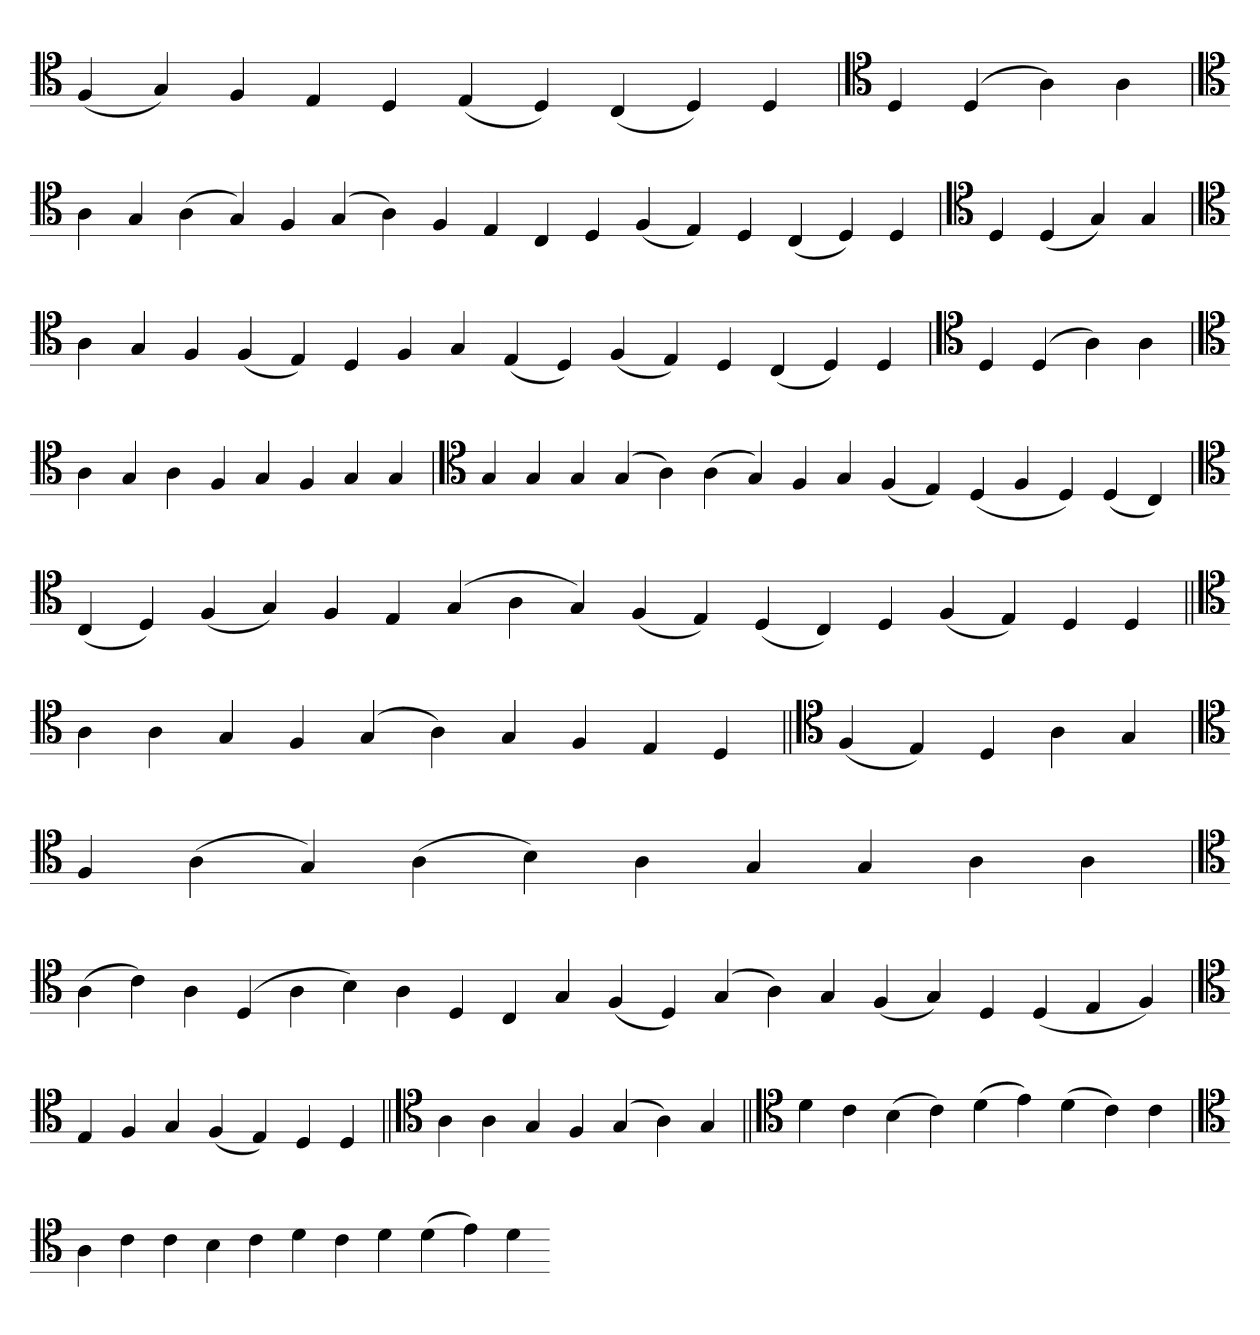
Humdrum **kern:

**kern
*part1
*staff1
*clefC4
=
(4F
4G)
4F
4E
4D
(4E
4D)
(4C
4D)
4D
=
*clefC4
4D
(4D
4A)
4A
=`
*clefC4
4A
4G
(4A
4G)
4F
(4G
4A)
4F
4E
4C
4D
(4F
4E)
4D
(4C
4D)
4D
=
*clefC4
4D
(4D
4G)
4G
=`
*clefC4
4A
4G
4F
(4F
4E)
4D
4F
4G
(4E
4D)
(4F
4E)
4D
(4C
4D)
4D
=
*clefC4
4D
(4D
4A)
4A
=`
*clefC4
4A
4G
4A
4F
4G
4F
4G
4G
=`
*clefC4
4G
4G
4G
(4G
4A)
(4A
4G)
4F
4G
(4F
4E)
(4D
4F
4D)
(4D
4C)
='
*clefC4
(4C
4D)
(4F
4G)
4F
4E
(4G
4A
4G)
(4F
4E)
(4D
4C)
4D
(4F
4E)
4D
4D
=||
*clefC4
4A
4A
4G
4F
(4G
4A)
4G
4F
4E
4D
=||
*clefC4
(4F
4E)
4D
4A
4G
=`
*clefC4
4F
(4A
4G)
(4A
4B)
4A
4G
4G
4A
4A
=`
*clefC4
(4A
4c)
4A
(4D
4A
4B)
4A
4D
4C
4G
(4F
4D)
(4G
4A)
4G
(4F
4G)
4D
(4D
4E
4F)
=`
*clefC4
4E
4F
4G
(4F
4E)
4D
4D
=||
*clefC4
4A
4A
4G
4F
(4G
4A)
4G
=||
*clefC4
4d
4c
(4B
4c)
(4d
4e)
(4d
4c)
4c
=`
*clefC4
4A
4c
4c
4B
4c
4d
4c
4d
(4d
4e)
4d
=-
*-
